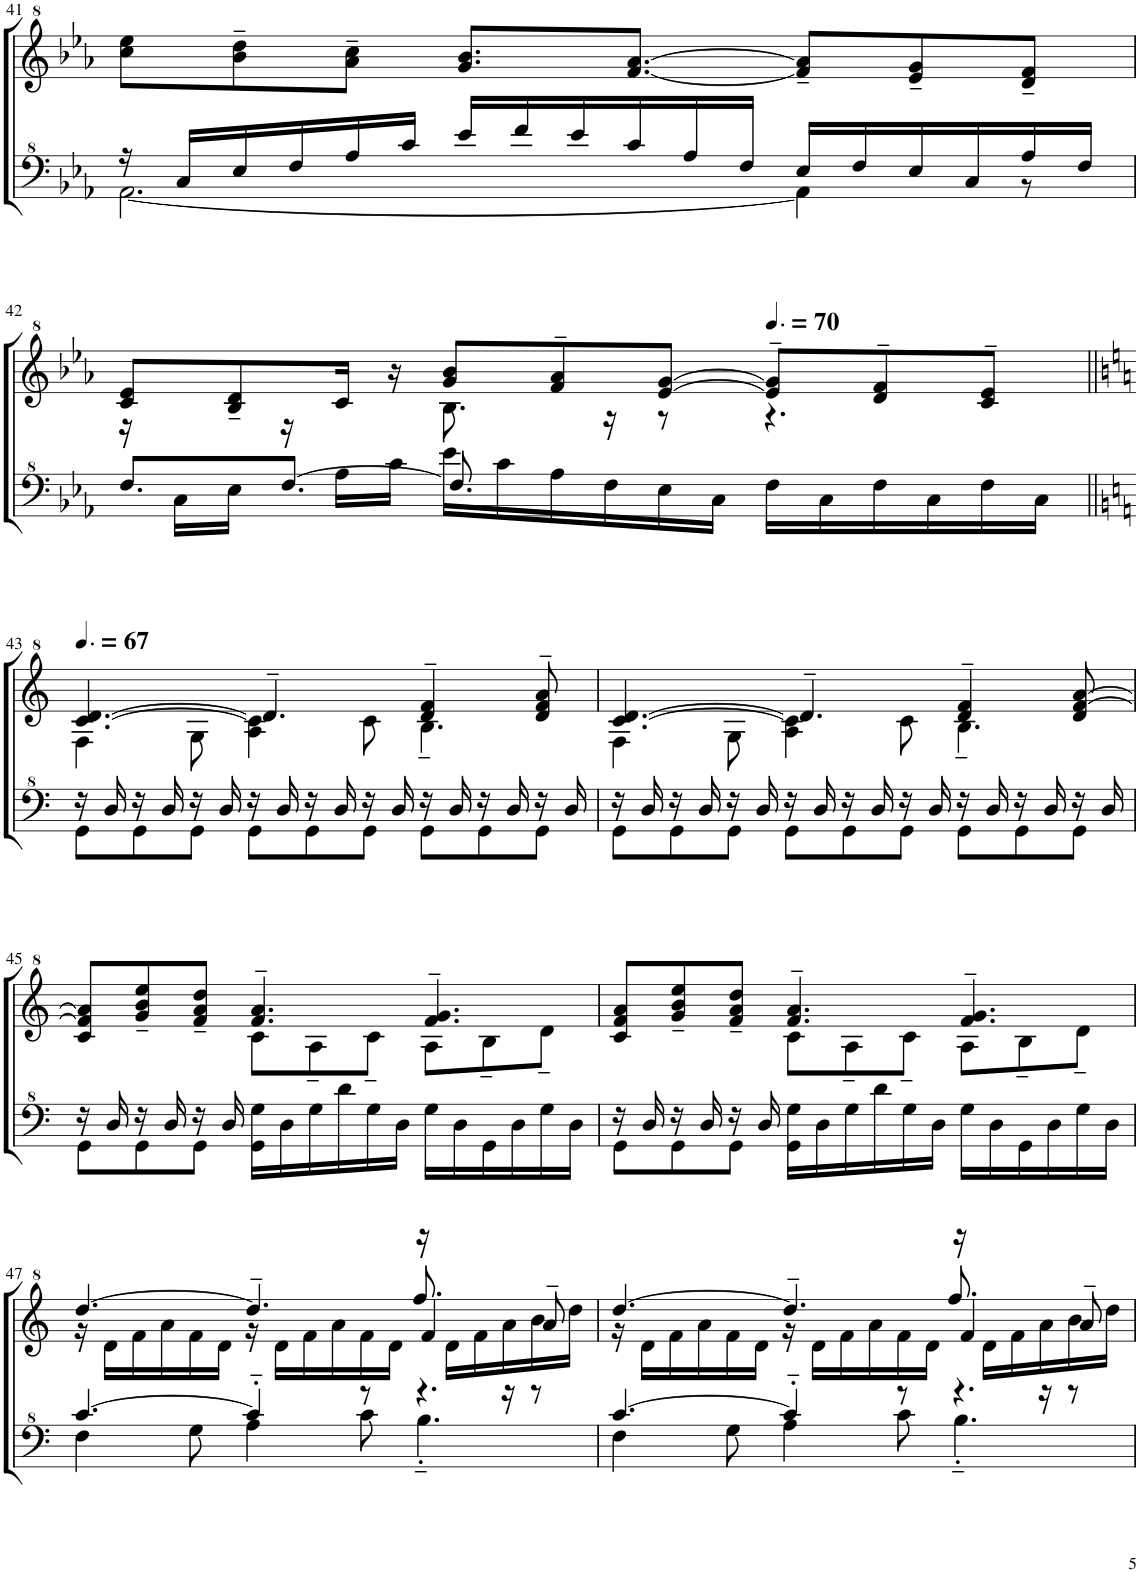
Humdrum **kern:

**kern	**kern
*part1	*part1
*staff2	*staff1
*I"Model III	*
!!LO:PB:g=z
*clefF^4	*clefG^2
*k[b-e-a-]	*k[b-e-a-]
*M9/8	*M9/8
=41	=41
*^	*
16r	[2.A-\	8ccc\ 8eee-\L
16c/LL	.	.
16e-/	.	8bb-\~ 8ddd\~
16f/	.	.
16a-/	.	8aa-\~ 8ccc\~J
16cc/JJ	.	.
16ee-/LL	.	8.gg/ 8.bb-/L
16ff/	.	.
16ee-/	.	.
16cc/	.	[8.ff/ [8.aa-/J
16a-/	.	.
16f/JJ	.	.
16e-/LL	4A-\]	8ff/]~ 8aa-/]~L
16f/	.	.
16e-/	.	8ee-/~ 8gg/~
16c/	.	.
16a-/	8r	8dd/~ 8ff/~J
16f/JJ	.	.
!!LO:LB:g=z
=42	=42	=42
*	*	*^
16r	8.f/L	8cc/ 8ee-/L	4.ryy
16c\LL	.	.	.
16e-\JJ	.	8b-/~ 8dd/~	.
16r	[8.f/J	.	.
16a-\LL	.	16cc/Jk	.
16cc\JJ	.	16r	.
16ee-\LL	8.f/]	8gg/ 8bb-/L	8.b-\
16cc\	.	.	.
16a-\	.	8ff/~ 8aa-/~	.
16f\	2ryy	.	16r
16e-\	.	[8ee-/ [8gg/J	8r
16c\JJ	.	.	.
*	*	*MM105	*
16f\LL	.	8ee-/]~ 8gg/]~L	4.r
16c\	.	.	.
16f\	.	8dd/~ 8ff/~	.
16c\	.	.	.
16f\	.	8cc/~ 8ee-/~J	.
16c\JJ	16ryy	.	.
!!LO:LB:g=z	!!
=43||	=43||	=43||	=43||
*k[]	*	*k[]	*
*	*	*MM100	*
16r	8G\L	[4.cc/ [4.dd/	4f\
16d/	.	.	.
16r	8G\	.	.
16d/	.	.	.
16r	8G\J	.	8g\
16d/	.	.	.
16r	8G\L	4.dd~/]	4a\ 4cc\]
16d/	.	.	.
16r	8G\	.	.
16d/	.	.	.
16r	8G\J	.	8cc\
16d/	.	.	.
16r	8G\L	4dd/~ 4ff/~	4.b~\
16d/	.	.	.
16r	8G\	.	.
16d/	.	.	.
16r	8G\J	8dd/~ 8ff/~ 8aa/~	.
16d/	.	.	.
=44	=44	=44	=44
16r	8G\L	[4.cc/ [4.dd/	4f\
16d/	.	.	.
16r	8G\	.	.
16d/	.	.	.
16r	8G\J	.	8g\
16d/	.	.	.
16r	8G\L	4.dd~/]	4a\ 4cc\]
16d/	.	.	.
16r	8G\	.	.
16d/	.	.	.
16r	8G\J	.	8cc\
16d/	.	.	.
16r	8G\L	4dd/~ 4ff/~	4.b~\
16d/	.	.	.
16r	8G\	.	.
16d/	.	.	.
16r	8G\J	8dd/ [8ff/ [8aa/	.
16d/	.	.	.
!!LO:LB:g=z	!!
=45	=45	=45	=45
16r	8G\L	8cc/ 8ff/] 8aa/]L	4.ryy
16d/	.	.	.
16r	8G\	8gg/~ 8bb/~ 8eee/~	.
16d/	.	.	.
16r	8G\J	8ff/~ 8aa/~ 8ddd/~J	.
16d/	.	.	.
16G\ 16g\LL	2.ryy	4.ff/~ 4.aa/~	8cc\L
16d\	.	.	.
16g\	.	.	8a~\
16dd\	.	.	.
16g\	.	.	8cc~\J
16d\JJ	.	.	.
16g\LL	.	4.ff/~ 4.gg/~	8a\L
16d\	.	.	.
16G\	.	.	8b~\
16d\	.	.	.
16g\	.	.	8dd~\J
16d\JJ	.	.	.
=46	=46	=46	=46
16r	8G\L	8cc/ 8ff/ 8aa/L	4.ryy
16d/	.	.	.
16r	8G\	8gg/~ 8bb/~ 8eee/~	.
16d/	.	.	.
16r	8G\J	8ff/~ 8aa/~ 8ddd/~J	.
16d/	.	.	.
16G\ 16g\LL	2.ryy	4.ff/~ 4.aa/~	8cc\L
16d\	.	.	.
16g\	.	.	8a~\
16dd\	.	.	.
16g\	.	.	8cc~\J
16d\JJ	.	.	.
16g\LL	.	4.ff/~ 4.gg/~	8a\L
16d\	.	.	.
16G\	.	.	8b~\
16d\	.	.	.
16g\	.	.	8dd~\J
16d\JJ	.	.	.
!!LO:LB:g=z
=47	=47	=47	=47
*	*	*	*^
[4.cc/	4f\	[4.ddd/	16r	2.ryy
.	.	.	16dd\LL	.
.	.	.	16ff\	.
.	.	.	16aa\	.
.	8g\	.	16ff\	.
.	.	.	16dd\JJ	.
4cc'~/]	4a\	4.ddd~/]	16r	.
.	.	.	16dd\LL	.
.	.	.	16ff\	.
.	.	.	16aa\	.
8r	8cc\	.	16ff\	.
.	.	.	16dd\JJ	.
4.r	4.b'~\	4ff/	16r	8.fff/
.	.	.	16dd\LL	.
.	.	.	16ff\	.
.	.	.	16aa\	16r
.	.	8aa~/	16bb\	8r
.	.	.	16ddd\JJ	.
=48	=48	=48	=48	=48
[4.cc/	4f\	[4.ddd/	16r	2.ryy
.	.	.	16dd\LL	.
.	.	.	16ff\	.
.	.	.	16aa\	.
.	8g\	.	16ff\	.
.	.	.	16dd\JJ	.
4cc'~/]	4a\	4.ddd~/]	16r	.
.	.	.	16dd\LL	.
.	.	.	16ff\	.
.	.	.	16aa\	.
8r	8cc\	.	16ff\	.
.	.	.	16dd\JJ	.
4.r	4.b'~\	4ff/	16r	8.fff/
.	.	.	16dd\LL	.
.	.	.	16ff\	.
.	.	.	16aa\	16r
.	.	8aa~/	16bb\	8r
.	.	.	16ddd\JJ	.
*v	*v	*	*	*
*	*v	*v	*v
=	=
*-	*-
